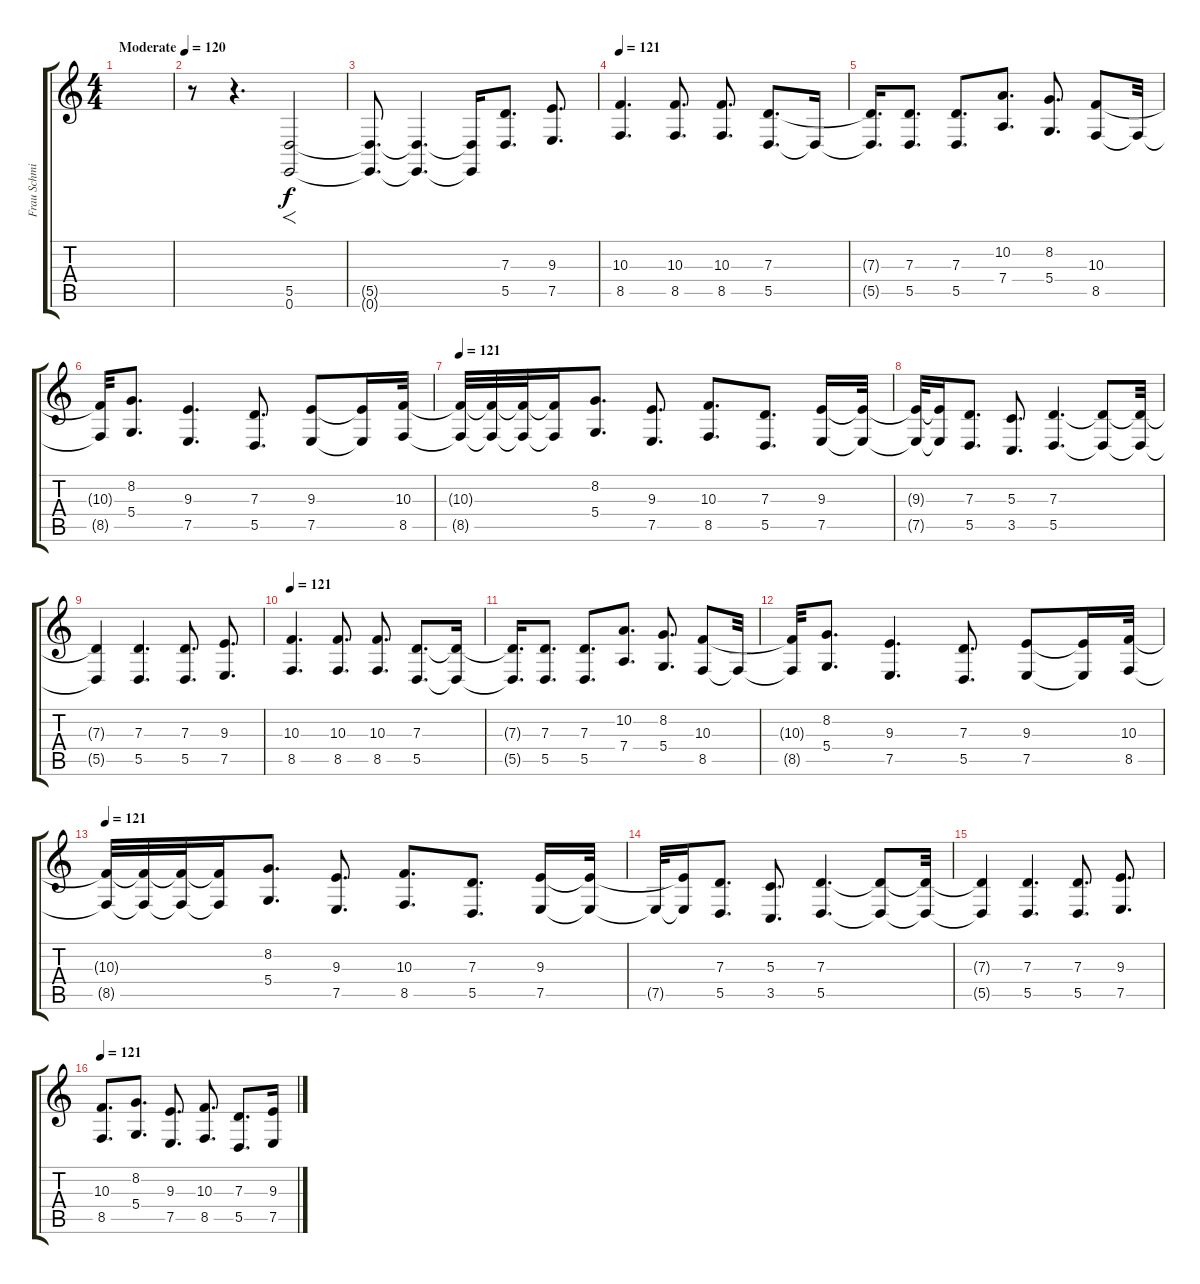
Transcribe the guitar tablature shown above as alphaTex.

\track ("Frau Schmitt" "Frau Schmi") {instrument violin}
\staff {score tabs}
\tuning (E4 B3 G3 D3 A2 E2) {hide}
\ts (4 4)
\section ("" "")
\tempo (120 "Moderate")
\tempo 121
\tempo (120 "Moderate")
\clef g2
\ks c
|
r.8 r.4{d} (5.5 0.6).2{f volume 4} |
(5.5{t} 0.6{t}).8{d volume 7} (5.5{t} 0.6{t}).4{d volume 8} (5.5{t} 0.6{t}).16 (7.3 5.5).8{d volume 15} (9.3 7.5).8{d} |
\tempo 121
(10.3 8.5).4{d} (10.3 8.5).8{d} (10.3 8.5).8{d} (7.3 5.5).8{d} 5.5{t}.16 |
(7.3{t} 5.5{t}).16{d} (7.3 5.5).8{d} (7.3 5.5).8{d} (10.2 7.4).8{d} (8.2 5.4).8{d} (10.3 8.5).8 8.5{t}.32 |
(10.3{t} 8.5{t}).32 (8.2 5.4).8{d} (9.3 7.5).4{d} (7.3 5.5).8{d} (9.3 7.5).8 (9.3{t} 7.5{t}).16 (10.3 8.5).32 |
\tempo 121
(10.3{t} 8.5{t}).32 (10.3{t} 8.5{t}).32 (10.3{t} 8.5{t}).32 (10.3{t} 8.5{t}).16 (8.2 5.4).8{d} (9.3 7.5).8{d} (10.3 8.5).8{d} (7.3 5.5).8{d} (9.3 7.5).16 (9.3{t} 7.5{t}).32 |
(9.3{t} 7.5{t}).32 (9.3{t} 7.5{t}).16 (7.3 5.5).8{d} (5.3 3.5).8{d} (7.3 5.5).4{d} (7.3{t} 5.5{t}).8 (7.3{t} 5.5{t}).32 |
(7.3{t} 5.5{t}).4 (7.3 5.5).4{d} (7.3 5.5).8{d} (9.3 7.5).8{d} |
\tempo 121
(10.3 8.5).4{d} (10.3 8.5).8{d} (10.3 8.5).8{d} (7.3 5.5).8{d} (7.3{t} 5.5{t}).16 |
(7.3{t} 5.5{t}).16{d} (7.3 5.5).8{d} (7.3 5.5).8{d} (10.2 7.4).8{d} (8.2 5.4).8{d} (10.3 8.5).8 8.5{t}.32 |
(10.3{t} 8.5{t}).32 (8.2 5.4).8{d} (9.3 7.5).4{d} (7.3 5.5).8{d} (9.3 7.5).8 (9.3{t} 7.5{t}).16 (10.3 8.5).32 |
\tempo 121
(10.3{t} 8.5{t}).32 (10.3{t} 8.5{t}).32 (10.3{t} 8.5{t}).32 (10.3{t} 8.5{t}).16 (8.2 5.4).8{d} (9.3 7.5).8{d} (10.3 8.5).8{d} (7.3 5.5).8{d} (9.3 7.5).16 (9.3{t} 7.5{t}).32 |
7.5{t}.32 (9.3{t} 7.5{t}).16 (7.3 5.5).8{d} (5.3 3.5).8{d} (7.3 5.5).4{d} (7.3{t} 5.5{t}).8 (7.3{t} 5.5{t}).32 |
(7.3{t} 5.5{t}).4 (7.3 5.5).4{d} (7.3 5.5).8{d} (9.3 7.5).8{d} |
\tempo 121
(10.3 8.5).8{d} (8.2 5.4).8{d} (9.3 7.5).8{d} (10.3 8.5).8{d} (7.3 5.5).8{d} (9.3 7.5).16
